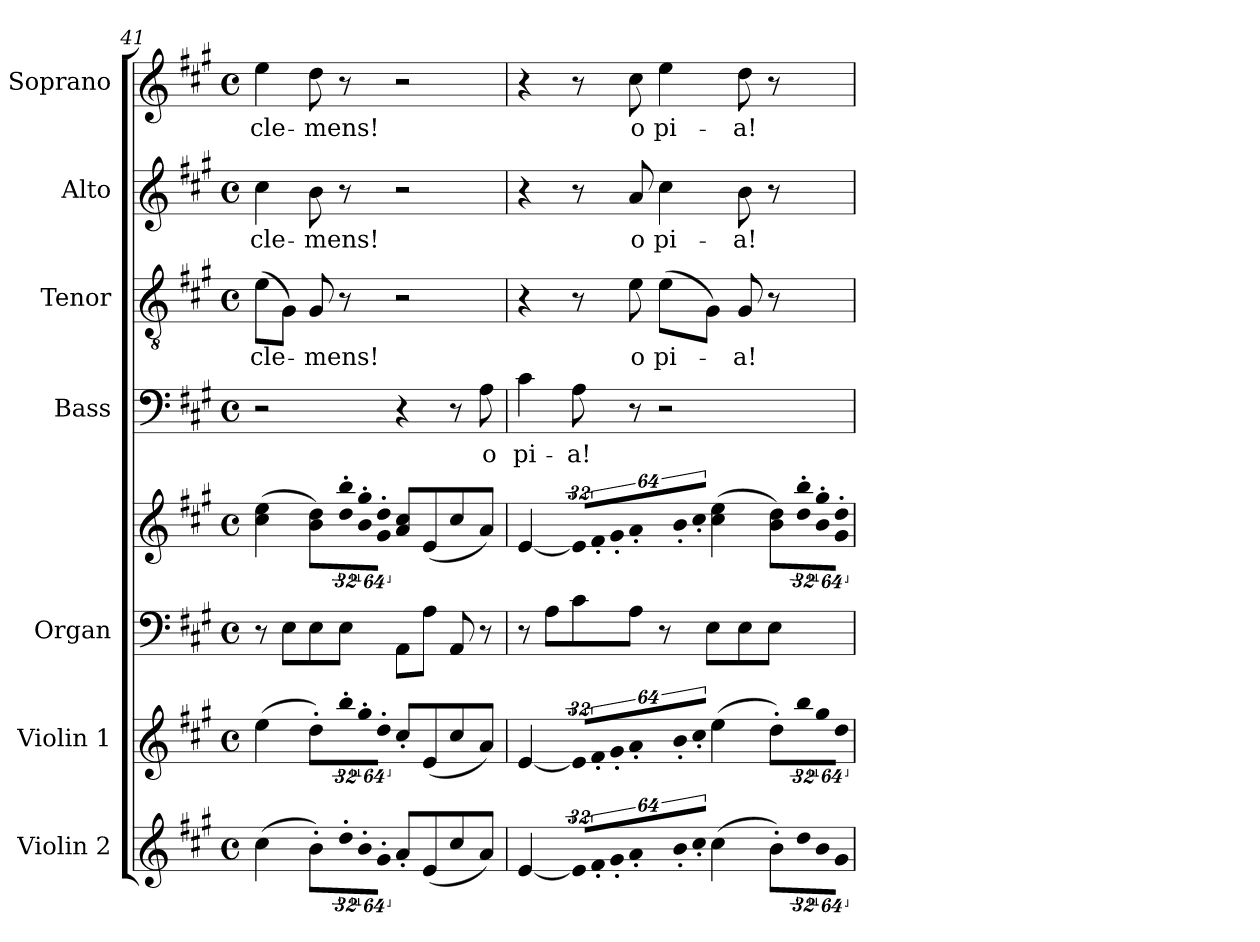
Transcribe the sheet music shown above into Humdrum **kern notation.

**kern	**kern	**kern	**kern	**kern	**text	**kern	**text	**kern	**text	**kern	**text
*part7	*part6	*part5	*part5	*part4	*part4	*part3	*part3	*part2	*part2	*part1	*part1
*staff8	*staff7	*staff6	*staff5	*staff4	*staff4	*staff3	*staff3	*staff2	*staff2	*staff1	*staff1
*I"Violin 2	*I"Violin 1	*I"Organ	*	*I"Bass	*	*I"Tenor	*	*I"Alto	*	*I"Soprano	*
*I'Vln. 2	*I'Vln. 1	*I'Org.	*	*I'B.	*	*I'T.	*	*I'A.	*	*I'S.	*
*clefG2	*clefG2	*clefF4	*clefG2	*clefF4	*	*clefGv2	*	*clefG2	*	*clefG2	*
*	*	*	*	*	*	*ITrd7c12	*	*	*	*	*
*k[f#c#g#]	*k[f#c#g#]	*k[f#c#g#]	*k[f#c#g#]	*k[f#c#g#]	*	*k[f#c#g#]	*	*k[f#c#g#]	*	*k[f#c#g#]	*
*A:	*A:	*A:	*A:	*A:	*	*A:	*	*A:	*	*A:	*
*M4/4	*M4/4	*M4/4	*M4/4	*M4/4	*	*M4/4	*	*M4/4	*	*M4/4	*
*met(c)	*met(c)	*met(c)	*met(c)	*met(c)	*	*met(c)	*	*met(c)	*	*met(c)	*
=41	=41	=41	=41	=41	=41	=41	=41	=41	=41	=41	=41
!	!	!	!	!	!	!	!LO:LY:b:color=#000000	!	!	!	!
!	!	!	!	!	!	!	!	!	!LO:LY:b:color=#000000	!	!
!	!	!	!	!	!	!	!	!	!	!	!LO:LY:b:color=#000000
(4cc#i\	(4eei\	8r	(4cc#i\ 4eei	2r	.	(8Ei\L	cle-	4cc#i\	cle-	4eei\	cle-
.	.	8Ei\L	.	.	.	8GG#i\J)	.	.	.	.	.
!	!	!	!	!	!	!	!LO:LY:b:color=#000000	!	!	!	!
!	!	!	!	!	!	!	!	!	!LO:LY:b:color=#000000	!	!
!	!	!	!	!	!	!	!	!	!	!	!LO:LY:b:color=#000000
8b'i\L)	8dd'i\L)	8Ei\	8bi\ 8ddiL)	.	.	8GG#i/	-mens!	8bi\	-mens!	8ddi\	-mens!
!LO:N:vis=16	!LO:N:vis=16	!	!LO:N:vis=16	!	!	!	!	!	!	!	!
512%21dd'i\L	512%21bb'i\L	8Ei\J	512%21ddi\' 512%21bbi'L	.	.	8r	.	8r	.	8r	.
!LO:N:vis=16	!LO:N:vis=16	!	!LO:N:vis=16	!	!	!	!	!	!	!	!
1024%43b'i\	1024%43gg#'i\	.	1024%43bi\' 1024%43gg#i'	.	.	.	.	.	.	.	.
!LO:N:vis=16	!LO:N:vis=16	!	!LO:N:vis=16	!	!	!	!	!	!	!	!
1024%43g#'i\JJ	1024%43dd'i\JJ	.	1024%43g#i\' 1024%43ddi'JJ	.	.	.	.	.	.	.	.
8a'i/L	8cc#'i/L	8AAi\L	8ai/ 8cc#iL	4r	.	2r	.	2r	.	2r	.
(8ei/	(8ei/	8Ai\J	(8ei/	.	.	.	.	.	.	.	.
8cc#i/	8cc#i/	8AAi/	8cc#i/	8r	.	.	.	.	.	.	.
!	!	!	!	!	!LO:LY:b:color=#000000	!	!	!	!	!	!
8ai/J)	8ai/J)	8r	8ai/J)	8Ai\	o	.	.	.	.	.	.
!!LO:LB:g=z
=42	=42	=42	=42	=42	=42	=42	=42	=42	=42	=42	=42
!	!	!	!	!	!LO:LY:b:color=#000000	!	!	!	!	!	!
[4ei/	[4ei/	8r	[4ei/	4c#i\	pi-	4r	.	4r	.	4r	.
.	.	8Ai\L	.	.	.	.	.	.	.	.	.
!LO:N:vis=16	!LO:N:vis=16	!	!LO:N:vis=16	!	!	!	!	!	!	!	!
!	!	!	!	!	!LO:LY:b:color=#000000	!	!	!	!	!	!
512%21ei/LL]	512%21ei/LL]	8c#i\	512%21ei/LL]	8Ai\	-a!	8r	.	8r	.	8r	.
!LO:N:vis=16	!LO:N:vis=16	!	!LO:N:vis=16	!	!	!	!	!	!	!	!
1024%43f#'i/	1024%43f#'i/	.	1024%43f#'i/	.	.	.	.	.	.	.	.
!LO:N:vis=16	!LO:N:vis=16	!	!LO:N:vis=16	!	!	!	!	!	!	!	!
1024%43g#'i/J	1024%43g#'i/J	.	1024%43g#'i/J	.	.	.	.	.	.	.	.
!LO:N:vis=16	!LO:N:vis=16	!	!LO:N:vis=16	!	!	!	!	!	!	!	!
!	!	!	!	!	!	!	!LO:LY:b:color=#000000	!	!	!	!
!	!	!	!	!	!	!	!	!	!LO:LY:b:color=#000000	!	!
!	!	!	!	!	!	!	!	!	!	!	!LO:LY:b:color=#000000
512%21a'i/L	512%21a'i/L	8Ai\J	512%21a'i/L	8r	.	8Ei\	o	8ai/	o	8cc#i\	o
!LO:N:vis=16	!LO:N:vis=16	!	!LO:N:vis=16	!	!	!	!	!	!	!	!
1024%43b'i/	1024%43b'i/	.	1024%43b'i/	.	.	.	.	.	.	.	.
!LO:N:vis=16	!LO:N:vis=16	!	!LO:N:vis=16	!	!	!	!	!	!	!	!
1024%43cc#'i/JJ	1024%43cc#'i/JJ	.	1024%43cc#'i/JJ	.	.	.	.	.	.	.	.
!	!	!	!	!	!	!	!LO:LY:b:color=#000000	!	!	!	!
!	!	!	!	!	!	!	!	!	!LO:LY:b:color=#000000	!	!
!	!	!	!	!	!	!	!	!	!	!	!LO:LY:b:color=#000000
(4cc#i\	(4eei\	8r	(4cc#i\ 4eei	2r	.	(8Ei\L	pi-	4cc#i\	pi-	4eei\	pi-
.	.	8Ei\L	.	.	.	8GG#i\J)	.	.	.	.	.
!	!	!	!	!	!	!	!LO:LY:b:color=#000000	!	!	!	!
!	!	!	!	!	!	!	!	!	!LO:LY:b:color=#000000	!	!
!	!	!	!	!	!	!	!	!	!	!	!LO:LY:b:color=#000000
8b'i\L)	8dd'i\L)	8Ei\	8bi\ 8ddiL)	.	.	8GG#i/	-a!	8bi\	-a!	8ddi\	-a!
!LO:N:vis=16	!LO:N:vis=16	!	!LO:N:vis=16	!	!	!	!	!	!	!	!
512%21ddi\L	512%21bbi\L	8Ei\J	512%21ddi\' 512%21bbi'L	.	.	8r	.	8r	.	8r	.
!LO:N:vis=16	!LO:N:vis=16	!	!LO:N:vis=16	!	!	!	!	!	!	!	!
1024%43bi\	1024%43gg#i\	.	1024%43bi\' 1024%43gg#i'	.	.	.	.	.	.	.	.
!LO:N:vis=16	!LO:N:vis=16	!	!LO:N:vis=16	!	!	!	!	!	!	!	!
1024%43g#i\JJ	1024%43ddi\JJ	.	1024%43g#i\' 1024%43ddi'JJ	.	.	.	.	.	.	.	.
=	=	=	=	=	=	=	=	=	=	=	=
*-	*-	*-	*-	*-	*-	*-	*-	*-	*-	*-	*-
